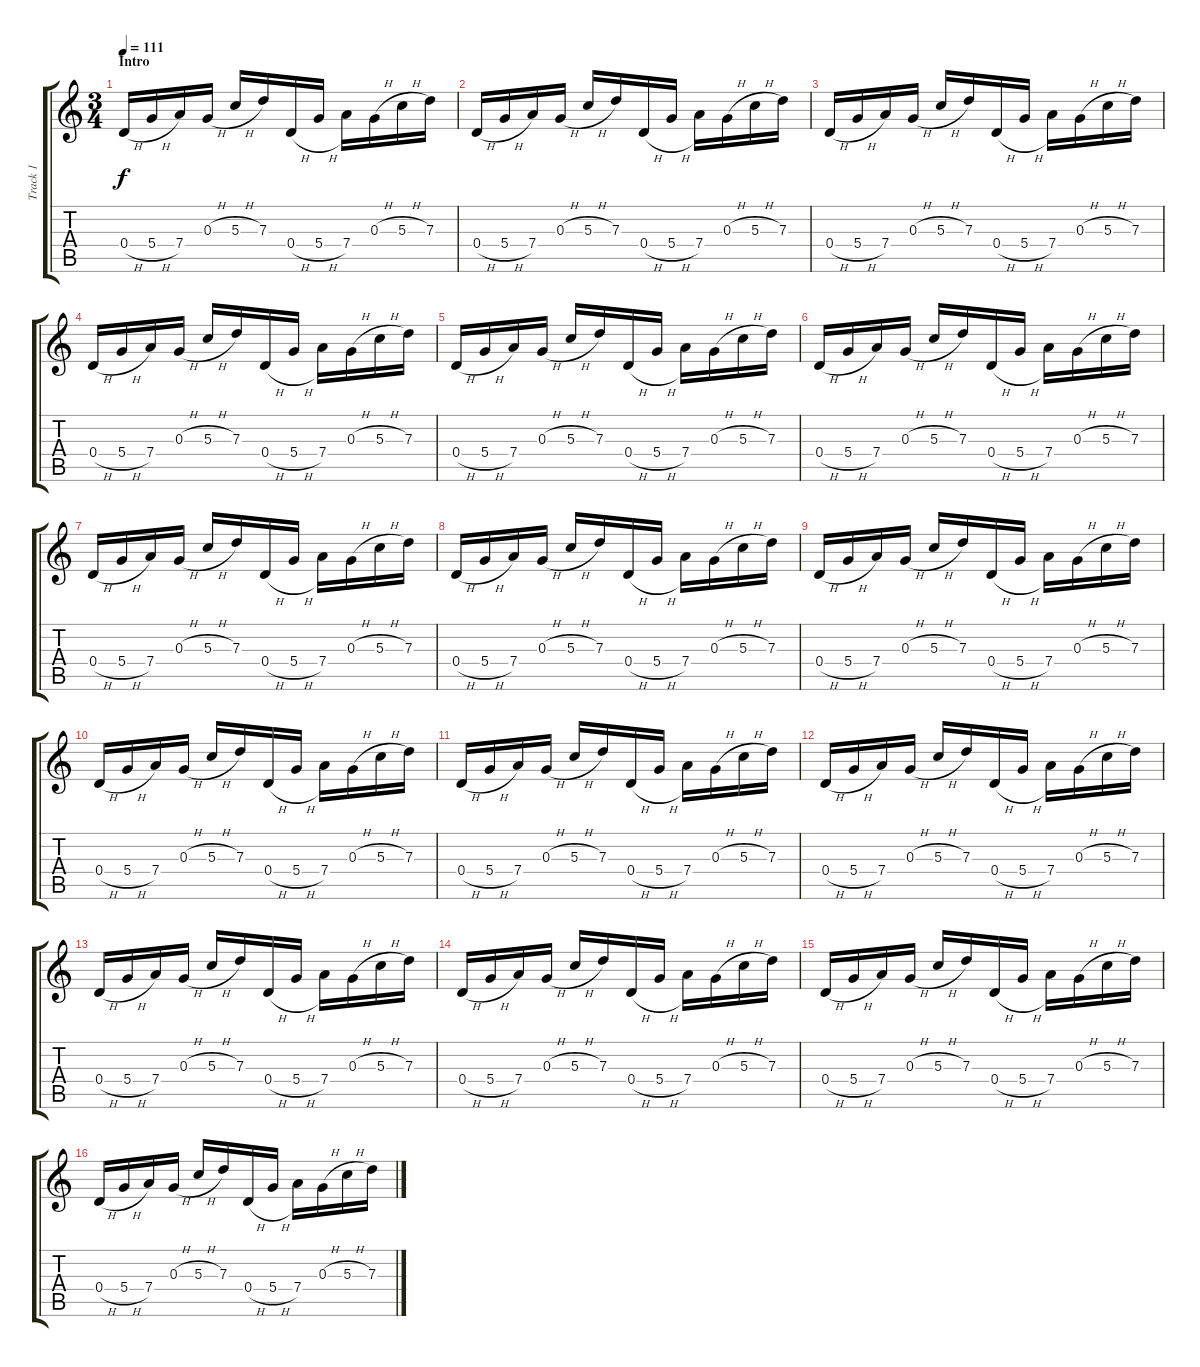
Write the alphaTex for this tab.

\track ("Track 1" "Track 1") {instrument overdrivenguitar}
\staff {score tabs}
\tuning (E4 B3 G3 D3 A2 D2) {hide}
\ts (3 4)
\section ("" "Intro")
\tempo 111
\clef g2
\ks c
0.4{h}.16{dy f instrument overdrivenguitar} 5.4{h}.16 7.4.16 0.3{h}.16 5.3{h}.16 7.3.16 0.4{h}.16 5.4{h}.16 7.4.16 0.3{h}.16 5.3{h}.16 7.3.16 |
0.4{h}.16 5.4{h}.16 7.4.16 0.3{h}.16 5.3{h}.16 7.3.16 0.4{h}.16 5.4{h}.16 7.4.16 0.3{h}.16 5.3{h}.16 7.3.16 |
0.4{h}.16 5.4{h}.16 7.4.16 0.3{h}.16 5.3{h}.16 7.3.16 0.4{h}.16 5.4{h}.16 7.4.16 0.3{h}.16 5.3{h}.16 7.3.16 |
0.4{h}.16 5.4{h}.16 7.4.16 0.3{h}.16 5.3{h}.16 7.3.16 0.4{h}.16 5.4{h}.16 7.4.16 0.3{h}.16 5.3{h}.16 7.3.16 |
0.4{h}.16 5.4{h}.16 7.4.16 0.3{h}.16 5.3{h}.16 7.3.16 0.4{h}.16 5.4{h}.16 7.4.16 0.3{h}.16 5.3{h}.16 7.3.16 |
0.4{h}.16 5.4{h}.16 7.4.16 0.3{h}.16 5.3{h}.16 7.3.16 0.4{h}.16 5.4{h}.16 7.4.16 0.3{h}.16 5.3{h}.16 7.3.16 |
0.4{h}.16 5.4{h}.16 7.4.16 0.3{h}.16 5.3{h}.16 7.3.16 0.4{h}.16 5.4{h}.16 7.4.16 0.3{h}.16 5.3{h}.16 7.3.16 |
0.4{h}.16 5.4{h}.16 7.4.16 0.3{h}.16 5.3{h}.16 7.3.16 0.4{h}.16 5.4{h}.16 7.4.16 0.3{h}.16 5.3{h}.16 7.3.16 |
0.4{h}.16 5.4{h}.16 7.4.16 0.3{h}.16 5.3{h}.16 7.3.16 0.4{h}.16 5.4{h}.16 7.4.16 0.3{h}.16 5.3{h}.16 7.3.16 |
0.4{h}.16 5.4{h}.16 7.4.16 0.3{h}.16 5.3{h}.16 7.3.16 0.4{h}.16 5.4{h}.16 7.4.16 0.3{h}.16 5.3{h}.16 7.3.16 |
0.4{h}.16 5.4{h}.16 7.4.16 0.3{h}.16 5.3{h}.16 7.3.16 0.4{h}.16 5.4{h}.16 7.4.16 0.3{h}.16 5.3{h}.16 7.3.16 |
0.4{h}.16 5.4{h}.16 7.4.16 0.3{h}.16 5.3{h}.16 7.3.16 0.4{h}.16 5.4{h}.16 7.4.16 0.3{h}.16 5.3{h}.16 7.3.16 |
0.4{h}.16 5.4{h}.16 7.4.16 0.3{h}.16 5.3{h}.16 7.3.16 0.4{h}.16 5.4{h}.16 7.4.16 0.3{h}.16 5.3{h}.16 7.3.16 |
0.4{h}.16 5.4{h}.16 7.4.16 0.3{h}.16 5.3{h}.16 7.3.16 0.4{h}.16 5.4{h}.16 7.4.16 0.3{h}.16 5.3{h}.16 7.3.16 |
0.4{h}.16 5.4{h}.16 7.4.16 0.3{h}.16 5.3{h}.16 7.3.16 0.4{h}.16 5.4{h}.16 7.4.16 0.3{h}.16 5.3{h}.16 7.3.16 |
0.4{h}.16 5.4{h}.16 7.4.16 0.3{h}.16 5.3{h}.16 7.3.16 0.4{h}.16 5.4{h}.16 7.4.16 0.3{h}.16 5.3{h}.16 7.3.16
